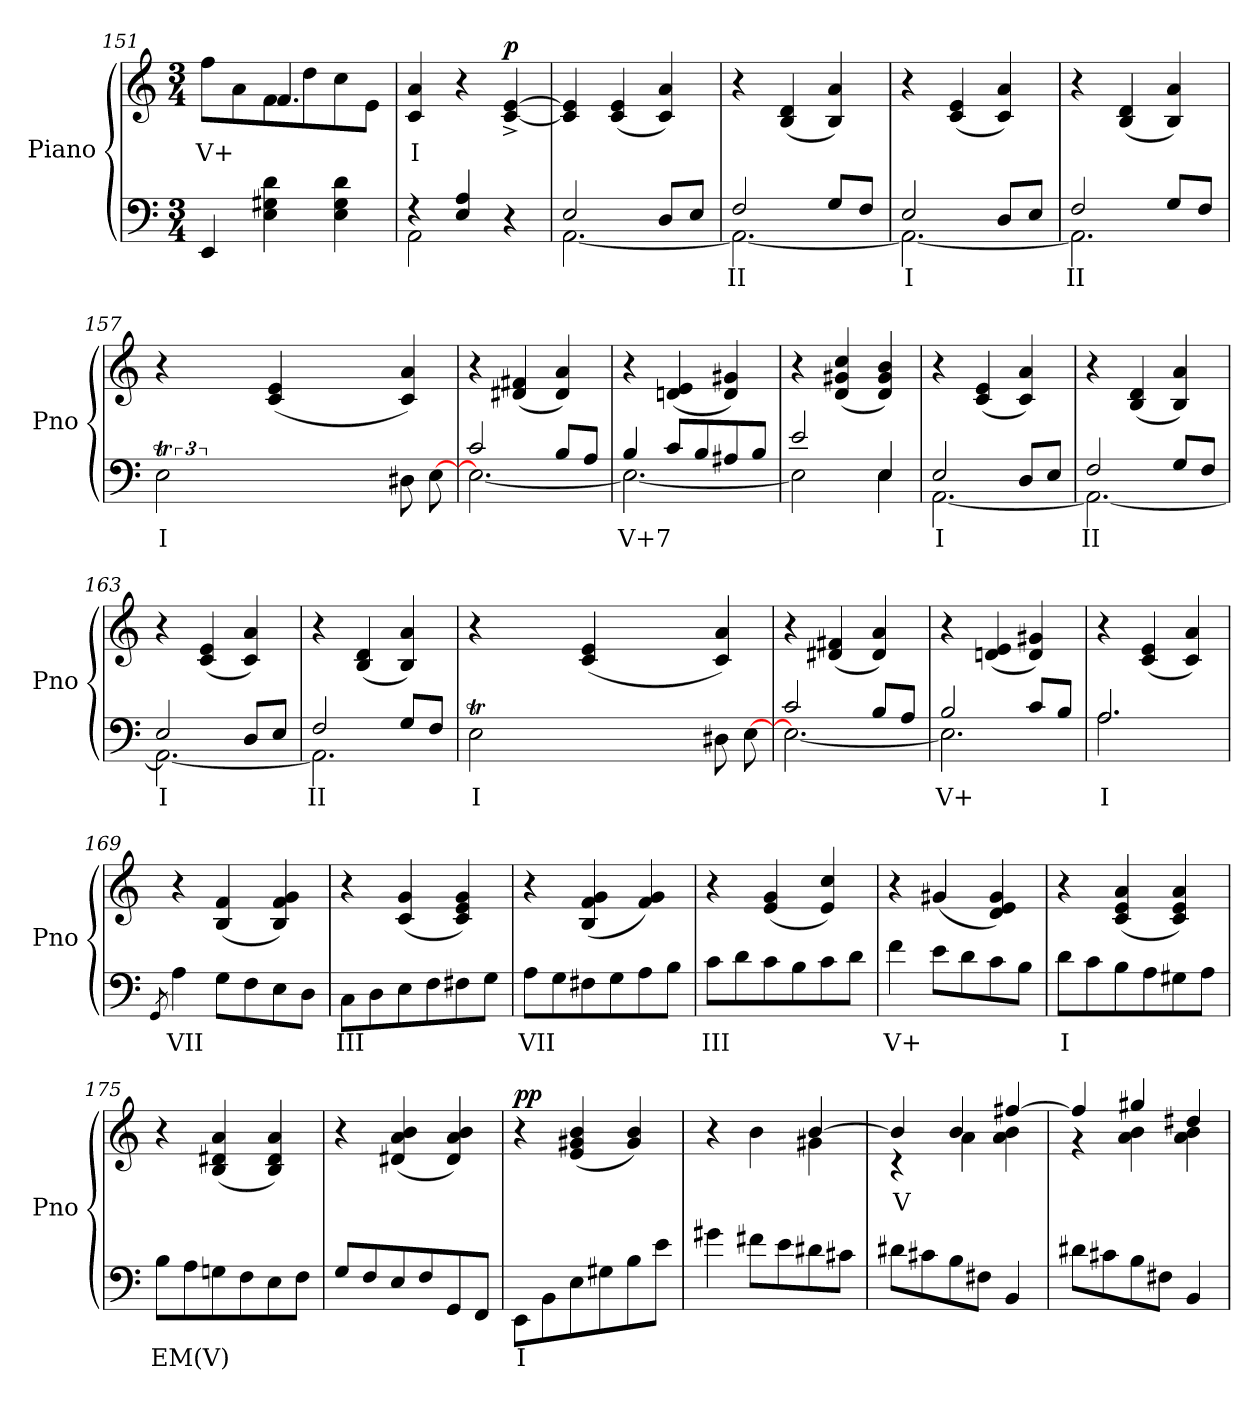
**kern	**text	**kern	**text	**dynam
*part1	*part1	*part1	*part1	*part1
*staff2	*staff2	*staff1	*staff1	*staff1/2
*I"Piano	*	*	*	*
*I'Pno	*	*	*	*
*clefF4	*	*clefG2	*	*
*k[]	*	*k[]	*	*
*M3/4	*	*M3/4	*	*
=151	=151	=151	=151	=151
!	!	!	!LO:LY:b	!
*	*	*^	*	*
4EE/	.	8ff\L	4ryy	V+	.
.	.	8a\	.	.	.
4E\ 4G#X\ 4d\	.	8f\	4.f/	.	.
.	.	8dd\	.	.	.
4E\ 4G#\ 4d\	.	8cc\	.	.	.
.	.	8e\J	8ryy	.	.
=152	=152	=152	=152	=152	=152
*^	*	*	*	*	*
!	!	!	!	!	!LO:LY:b	!
*	*	*	*v	*v	*	*
4r	2AA\	.	4c/ 4a/	I	.
4E/ 4A/	.	.	4r	.	.
!	!	!	!	!	!LO:DY:b
4r	4ryy	.	[4c/^ [4e/^	.	p
!!LO:LB:g=z
=153	=153	=153	=153	=153	=153
2E/	[2.AA\	.	4c/] 4e/]	.	.
.	.	.	(>4c/ 4e/	.	.
8D/L	.	.	4c/ 4a/)	.	.
8E/J	.	.	.	.	.
=154	=154	=154	=154	=154	=154
!	!	!LO:LY:b	!	!	!
2F/	2.AA\_	II	4r	.	.
.	.	.	(>4B/ 4d/	.	.
8G/L	.	.	4B/ 4a/)	.	.
8F/J	.	.	.	.	.
=155	=155	=155	=155	=155	=155
!	!	!LO:LY:b	!	!	!
2E/	2.AA\_	I	4r	.	.
.	.	.	(>4c/ 4e/	.	.
8D/L	.	.	4c/ 4a/)	.	.
8E/J	.	.	.	.	.
=156	=156	=156	=156	=156	=156
!	!	!LO:LY:b	!	!	!
2F/	2.AA\]	II	4r	.	.
.	.	.	(>4B/ 4d/	.	.
8G/L	.	.	4B/ 4a/)	.	.
8F/J	.	.	.	.	.
=157	=157	=157	=157	=157	=157
!	!	!LO:LY:b	!	!	!
2Et\	24ryy	I	4r	.	.
*	*Xtuplet	*	*	*	*
.	24Fyy	.	.	.	.
.	24Eyy	.	.	.	.
.	24Fyy	.	.	.	.
.	24Eyy	.	.	.	.
.	24Fyy	.	.	.	.
.	24Eyy	.	(>4c/ 4e/	.	.
.	24ryy	.	.	.	.
.	24Eyy	.	.	.	.
.	24Fyy	.	.	.	.
!	!LO:N:vis=16.	!	!	!	!
.	1920%53Eyy	.	.	.	.
!	!LO:N:vis=16.	!	!	!	!
.	1920%53Fyy	.	.	.	.
!	!LO:N:vis=16.	!	!	!	!
.	1920%53Eyy	.	.	.	.
.	8D#X\	.	.	.	.
4ryy	.	.	4c/ 4a/)	.	.
.	[8E\	.	.	.	.
.	1920ryy	.	.	.	.
=158	=158	=158	=158	=158	=158
2c/	2.E\_	.	4r	.	.
.	.	.	(>4d#X/ 4f#X/	.	.
8B/L	.	.	4d#/ 4a/)	.	.
8A/J	.	.	.	.	.
!!LO:PB:g=z
=159	=159	=159	=159	=159	=159
!	!	!LO:LY:b	!	!	!
4B/	2.E\_	V+7	4r	.	.
8c/L	.	.	(>4dn/ 4e/	.	.
8B/	.	.	.	.	.
8A#X/	.	.	4d/ 4g#X/)	.	.
8B/J	.	.	.	.	.
=160	=160	=160	=160	=160	=160
2e/	2E\]	.	4r	.	.
.	.	.	(>4d/ 4g#X/ 4cc/	.	.
4E/	4E\	.	4d/ 4g#/ 4b/)	.	.
=161	=161	=161	=161	=161	=161
!	!	!LO:LY:b	!	!	!
2E/	[2.AA\	I	4r	.	.
.	.	.	(>4c/ 4e/	.	.
8D/L	.	.	4c/ 4a/)	.	.
8E/J	.	.	.	.	.
=162	=162	=162	=162	=162	=162
!	!	!LO:LY:b	!	!	!
2F/	2.AA\_	II	4r	.	.
.	.	.	(>4B/ 4d/	.	.
8G/L	.	.	4B/ 4a/)	.	.
8F/J	.	.	.	.	.
=163	=163	=163	=163	=163	=163
!	!	!LO:LY:b	!	!	!
2E/	2.AA\_	I	4r	.	.
.	.	.	(>4c/ 4e/	.	.
8D/L	.	.	4c/ 4a/)	.	.
8E/J	.	.	.	.	.
=164	=164	=164	=164	=164	=164
!	!	!LO:LY:b	!	!	!
2F/	2.AA\]	II	4r	.	.
.	.	.	(>4B/ 4d/	.	.
8G/L	.	.	4B/ 4a/)	.	.
8F/J	.	.	.	.	.
!!LO:LB:g=z
=165	=165	=165	=165	=165	=165
!	!	!LO:LY:b	!	!	!
2Et\	24ryy	I	4r	.	.
.	24Fyy	.	.	.	.
.	24Eyy	.	.	.	.
.	24Fyy	.	.	.	.
.	24Eyy	.	.	.	.
.	24Fyy	.	.	.	.
.	24Eyy	.	(>4c/ 4e/	.	.
.	24ryy	.	.	.	.
.	24Eyy	.	.	.	.
.	24Fyy	.	.	.	.
!	!LO:N:vis=16.	!	!	!	!
.	1920%53Eyy	.	.	.	.
!	!LO:N:vis=16.	!	!	!	!
.	1920%53Fyy	.	.	.	.
!	!LO:N:vis=16.	!	!	!	!
.	1920%53Eyy	.	.	.	.
.	8D#X\	.	.	.	.
4ryy	.	.	4c/ 4a/)	.	.
.	[8E\	.	.	.	.
.	1920ryy	.	.	.	.
=166	=166	=166	=166	=166	=166
2c/	2.E\_	.	4r	.	.
.	.	.	(>4d#X/ 4f#X/	.	.
8B/L	.	.	4d#/ 4a/)	.	.
8A/J	.	.	.	.	.
=167	=167	=167	=167	=167	=167
!	!	!LO:LY:b	!	!	!
2B/	2.E\]	V+	4r	.	.
.	.	.	(>4dn/ 4e/	.	.
8c/L	.	.	4d/ 4g#X/)	.	.
8B/J	.	.	.	.	.
=168	=168	=168	=168	=168	=168
!	!	!LO:LY:b	!	!	!
2.A/	2.A\	I	4r	.	.
.	.	.	(>4c/ 4e/	.	.
.	.	.	4c/ 4a/)	.	.
*v	*v	*	*	*	*
=169	=169	=169	=169	=169
8qGG/	.	.	.	.
!	!LO:LY:b	!	!	!
4A\	VII	4r	.	.
8G\L	.	(>4B/ 4f/	.	.
8F\	.	.	.	.
8E\	.	4B/ 4f/ 4g/)	.	.
8D\J	.	.	.	.
=170	=170	=170	=170	=170
!	!LO:LY:b	!	!	!
8C\L	III	4r	.	.
8D\	.	.	.	.
8E\	.	(>4c/ 4g/	.	.
8F\	.	.	.	.
8F#X\	.	4c/ 4e/ 4g/)	.	.
8G\J	.	.	.	.
!!LO:LB:g=z
=171	=171	=171	=171	=171
!	!LO:LY:b	!	!	!
8A\L	VII	4r	.	.
8G\	.	.	.	.
8F#X\	.	(>4B/ 4f/ 4g/	.	.
8G\	.	.	.	.
8A\	.	4f/ 4g/)	.	.
8B\J	.	.	.	.
=172	=172	=172	=172	=172
!	!LO:LY:b	!	!	!
8c\L	III	4r	.	.
8d\	.	.	.	.
8c\	.	(>4e/ 4g/	.	.
8B\	.	.	.	.
8c\	.	4e/ 4cc/)	.	.
8d\J	.	.	.	.
=173	=173	=173	=173	=173
!	!LO:LY:b	!	!	!
4f\	V+	4r	.	.
8e\L	.	(>4g#X/	.	.
8d\	.	.	.	.
8c\	.	4d/ 4e/ 4g#/)	.	.
8B\J	.	.	.	.
=174	=174	=174	=174	=174
!	!LO:LY:b	!	!	!
8d\L	I	4r	.	.
8c\	.	.	.	.
8B\	.	(>4c/ 4e/ 4a/	.	.
8A\	.	.	.	.
8G#X\	.	4c/ 4e/ 4a/)	.	.
8A\J	.	.	.	.
=175	=175	=175	=175	=175
!	!LO:LY:b	!	!	!
8B\L	EM(V)	4r	.	.
8A\	.	.	.	.
8Gn\	.	(>4B/ 4d#X/ 4a/	.	.
8F\	.	.	.	.
8E\	.	4B/ 4d#/ 4a/)	.	.
8F\J	.	.	.	.
=176	=176	=176	=176	=176
8G/L	.	4r	.	.
8F/	.	.	.	.
8E/	.	(>4d#X/ 4a/ 4b/	.	.
8F/	.	.	.	.
8GG/	.	4d#/ 4a/ 4b/)	.	.
8FF/J	.	.	.	.
!!LO:LB:g=z
=177	=177	=177	=177	=177
!	!LO:LY:b	!	!	!LO:DY:b=2
8EE\L	I	4r	.	pp
8BB\	.	.	.	.
8E\	.	(>4e/ 4g#X/ 4b/	.	.
8G#X\	.	.	.	.
8B\	.	4g#/ 4b/)	.	.
8e\J	.	.	.	.
=178	=178	=178	=178	=178
*	*	*^	*	*
4g#X\	.	4r	2ryy	.	.
8f#X\L	.	4b\	.	.	.
8e\	.	.	.	.	.
8d#X\	.	[4b/	4g#X\	.	.
8c#X\J	.	.	.	.	.
=179	=179	=179	=179	=179	=179
!	!	!	!	!LO:LY:b	!
8d#X\L	.	4b/]	4r	V	.
8c#X\	.	.	.	.	.
8B\	.	4b/	4a\	.	.
8F#X\J	.	.	.	.	.
4BB/	.	[4ff#X/	4a\ 4b\	.	.
=180	=180	=180	=180	=180	=180
8d#X\L	.	4ff#/]	4r	.	.
8c#X\	.	.	.	.	.
8B\	.	4gg#X/	4a\ 4b\	.	.
8F#X\J	.	.	.	.	.
4BB/	.	4dd#X/	4a\ 4b\	.	.
*	*	*v	*v	*	*
=	=	=	=	=
*-	*-	*-	*-	*-
